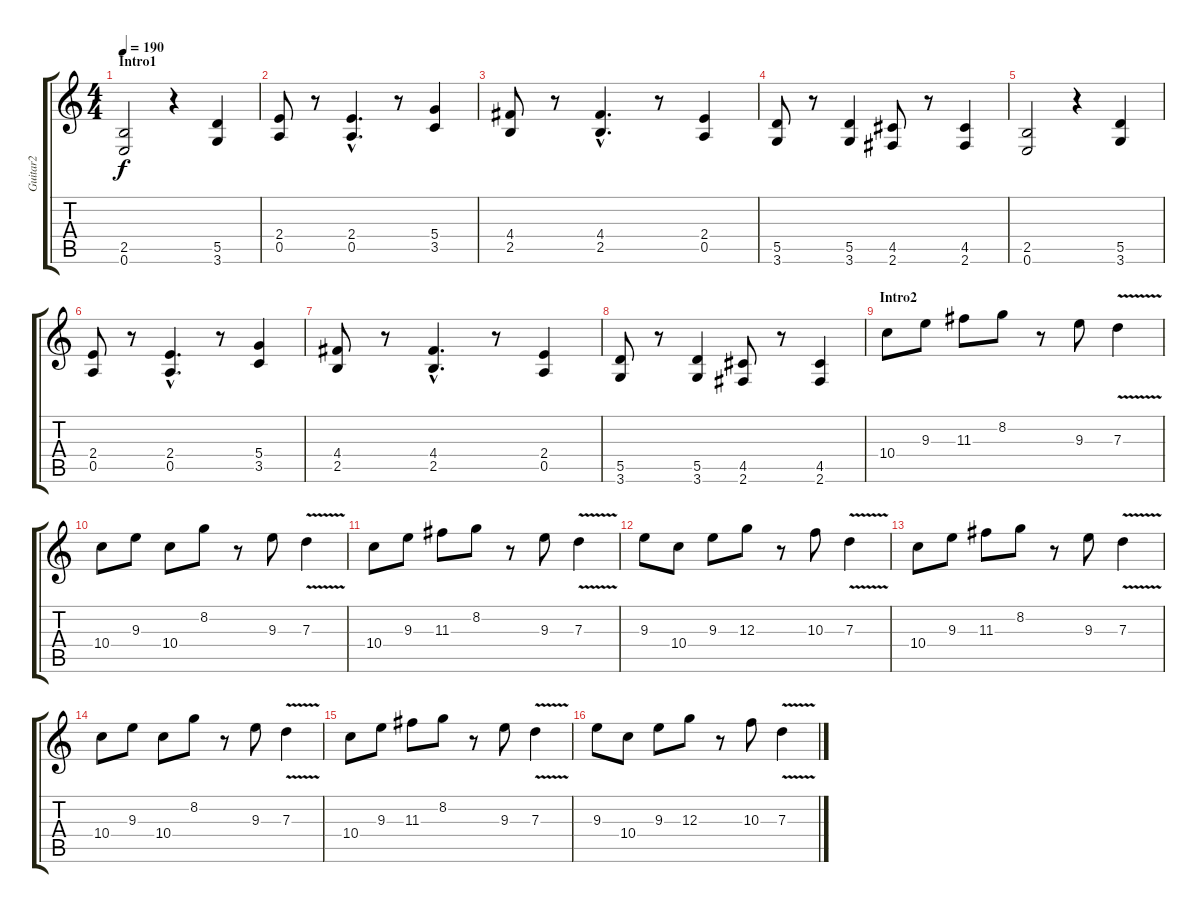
\track ("Guitar2" "Guitar2") {instrument distortionguitar}
\staff {score tabs}
\tuning (E4 B3 G3 D3 A2 E2) {hide}
\ts (4 4)
\section ("" "Intro1")
\tempo 190
\clef g2
\ks c
(2.5 0.6).2{dy f instrument distortionguitar} r.4 (5.5 3.6).4 |
(2.4 0.5).8 r.8 (2.4{hac} 0.5{hac}).4{d} r.8 (5.4 3.5).4 |
(4.4 2.5).8 r.8 (4.4{hac} 2.5{hac}).4{d} r.8 (2.4 0.5).4 |
(5.5 3.6).8 r.8 (5.5 3.6).4 (4.5 2.6).8 r.8 (4.5 2.6).4 |
(2.5 0.6).2 r.4 (5.5 3.6).4 |
(2.4 0.5).8 r.8 (2.4{hac} 0.5{hac}).4{d} r.8 (5.4 3.5).4 |
(4.4 2.5).8 r.8 (4.4{hac} 2.5{hac}).4{d} r.8 (2.4 0.5).4 |
(5.5 3.6).8 r.8 (5.5 3.6).4 (4.5 2.6).8 r.8 (4.5 2.6).4 |
\section ("" "Intro2")
10.4.8 9.3.8 11.3.8 8.2.8 r.8 9.3.8 7.3{v}.4 |
10.4.8 9.3.8 10.4.8 8.2.8 r.8 9.3.8 7.3{v}.4 |
10.4.8 9.3.8 11.3.8 8.2.8 r.8 9.3.8 7.3{v}.4 |
9.3.8 10.4.8 9.3.8 12.3.8 r.8 10.3.8 7.3{v}.4 |
10.4.8 9.3.8 11.3.8 8.2.8 r.8 9.3.8 7.3{v}.4 |
10.4.8 9.3.8 10.4.8 8.2.8 r.8 9.3.8 7.3{v}.4 |
10.4.8 9.3.8 11.3.8 8.2.8 r.8 9.3.8 7.3{v}.4 |
9.3.8 10.4.8 9.3.8 12.3.8 r.8 10.3.8 7.3{v}.4
